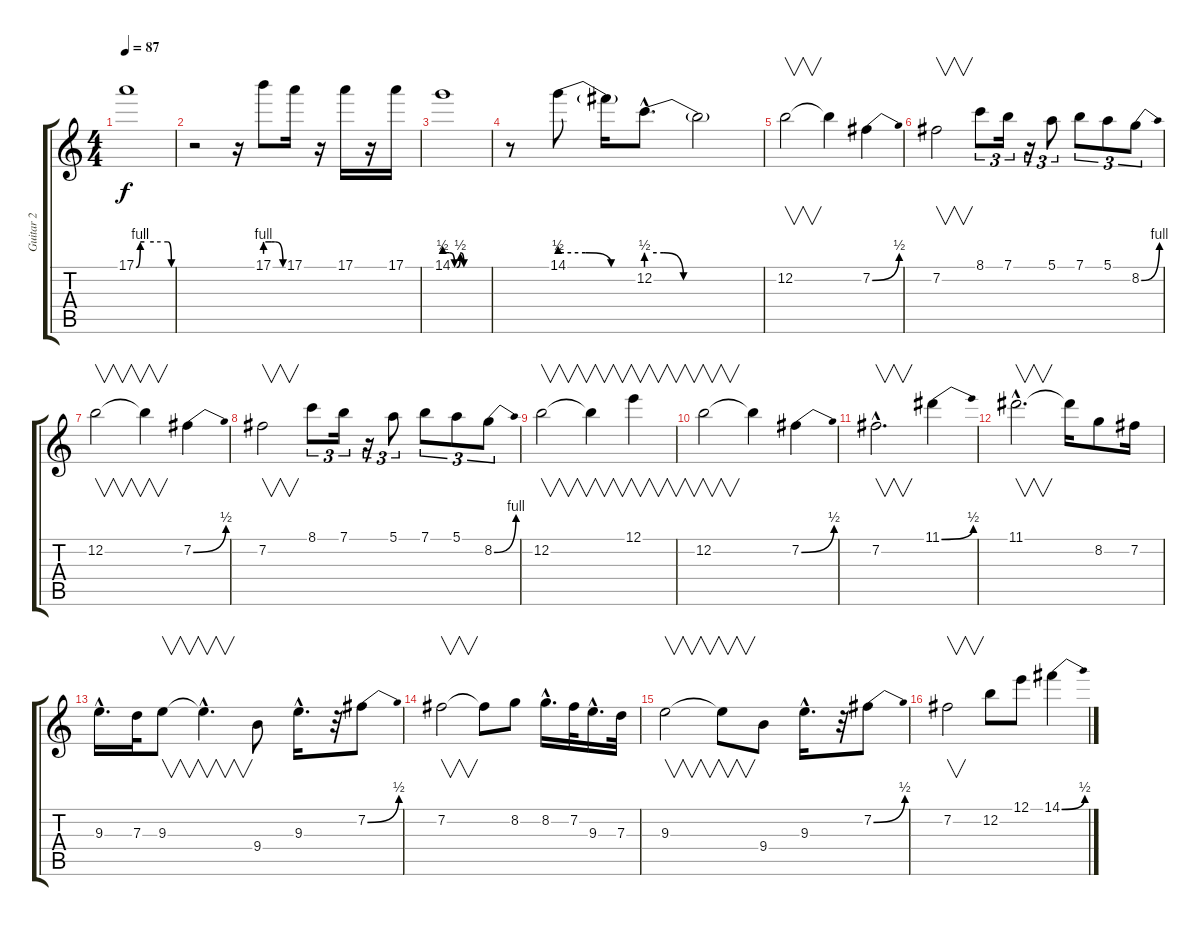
\track ("Guitar 2" "Guitar 2") {instrument overdrivenguitar}
\staff {score tabs}
\tuning (E4 B3 G3 D3 A2 E2) {hide}
\ts (4 4)
\tempo 87
\clef g2
\ks c
17.1{be (custom 0 0 7 4 14 4 30 4 54 4 60 0)}.1{dy f} |
r.2 r.16 17.1{be (custom 0 4 20 4 30 4 34 4 60 0)}.8 17.1.16 r.16 17.1.16 r.16 17.1.16 |
14.1{be (custom 0 2 7 2 14 0 17 0 22 2 27 0 33 0 38 0 45 0 56 0 60 0)}.1 |
r.8 14.1{be (custom 0 2 20 2 40 0 60 0)}.8 14.1{t}.16 12.2{be (custom 0 2 9 2 19 0 23 0 28 0 40 0 60 0) hac}.8{d} 12.2{t}.2 |
12.2.2{v volume 16} 12.2{t}.4 7.2{be (bend 0 0 60 2)}.4 |
7.2.2{v} 8.1.8{tu (3 2)} 7.1.16{tu (3 2)} r.16{tu (3 2)} 5.1.8{tu (3 2)} 7.1.8{tu (3 2)} 5.1.8{tu (3 2)} 8.2{be (bend 0 0 60 4)}.8{tu (3 2)} |
12.2.2{v} 12.2{t}.4{v} 7.2{be (bend 0 0 60 2)}.4 |
7.2.2{v} 8.1.8{tu (3 2)} 7.1.16{tu (3 2)} r.16{tu (3 2)} 5.1.8{tu (3 2)} 7.1.8{tu (3 2)} 5.1.8{tu (3 2)} 8.2{be (bend 0 0 60 4)}.8{tu (3 2)} |
12.2.2{v} 12.2{t}.4{v} 12.1.4{v} |
12.2.2{v} 12.2{t}.4 7.2{be (bend 0 0 60 2)}.4 |
7.2{hac}.2{v d} 11.1{be (bend 0 0 60 2)}.4 |
11.1{hac}.2{v d} 11.1{t}.16 8.2.8 7.2.16 |
9.3{hac}.16{d} 7.3.32 9.3.8{v} 9.3{hac t}.4{v d} 9.4.8 9.3{hac}.16{d} r.32 7.2{be (bend 0 0 60 2)}.8 |
7.2.2{v} 7.2{t}.8 8.2.8 8.2{hac}.16{d} 7.2.32 9.3{hac}.16{d} 7.3.32 |
9.3.2{v} 9.3{t}.8{v} 9.4.8 9.3{hac}.16{d} r.32 7.2{be (bend 0 0 60 2)}.8 |
7.2.2{v} 12.2.8 12.1.8 14.1{be (bend 0 0 60 2)}.4
